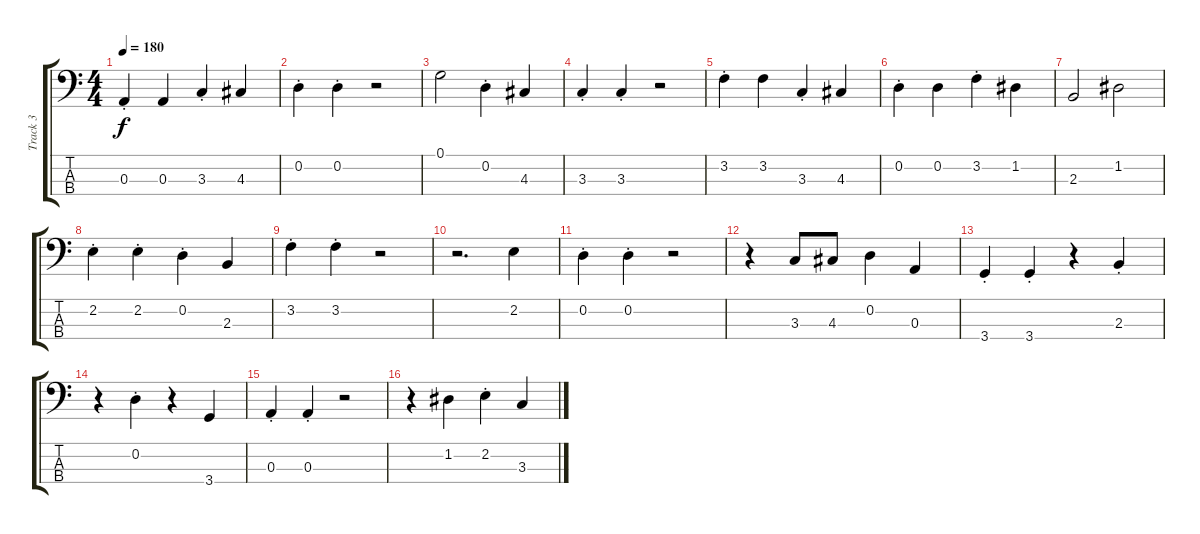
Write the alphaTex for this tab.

\track ("Track 3" "Track 3") {instrument electricbasspick}
\staff {score tabs}
\tuning (G2 D2 A1 E1) {hide}
\ts (4 4)
\tempo 180
\clef f4
\ks c
0.3{st}.4{dy f} 0.3.4 3.3{st}.4 4.3.4 |
0.2{st}.4 0.2{st}.4 r.2 |
0.1.2 0.2{st}.4 4.3.4 |
3.3{st}.4 3.3{st}.4 r.2 |
3.2{st}.4 3.2.4 3.3{st}.4 4.3.4 |
0.2{st}.4 0.2.4 3.2{st}.4 1.2.4 |
2.3.2 1.2.2 |
2.2{st}.4 2.2{st}.4 0.2{st}.4 2.3.4 |
3.2{st}.4 3.2{st}.4 r.2 |
r.2{d} 2.2.4 |
0.2{st}.4 0.2{st}.4 r.2 |
r.4 3.3.8 4.3.8 0.2.4 0.3.4 |
3.4{st}.4 3.4{st}.4 r.4 2.3{st}.4 |
r.4 0.2{st}.4 r.4 3.4.4 |
0.3{st}.4 0.3{st}.4 r.2 |
r.4 1.2.4 2.2{st}.4 3.3.4
